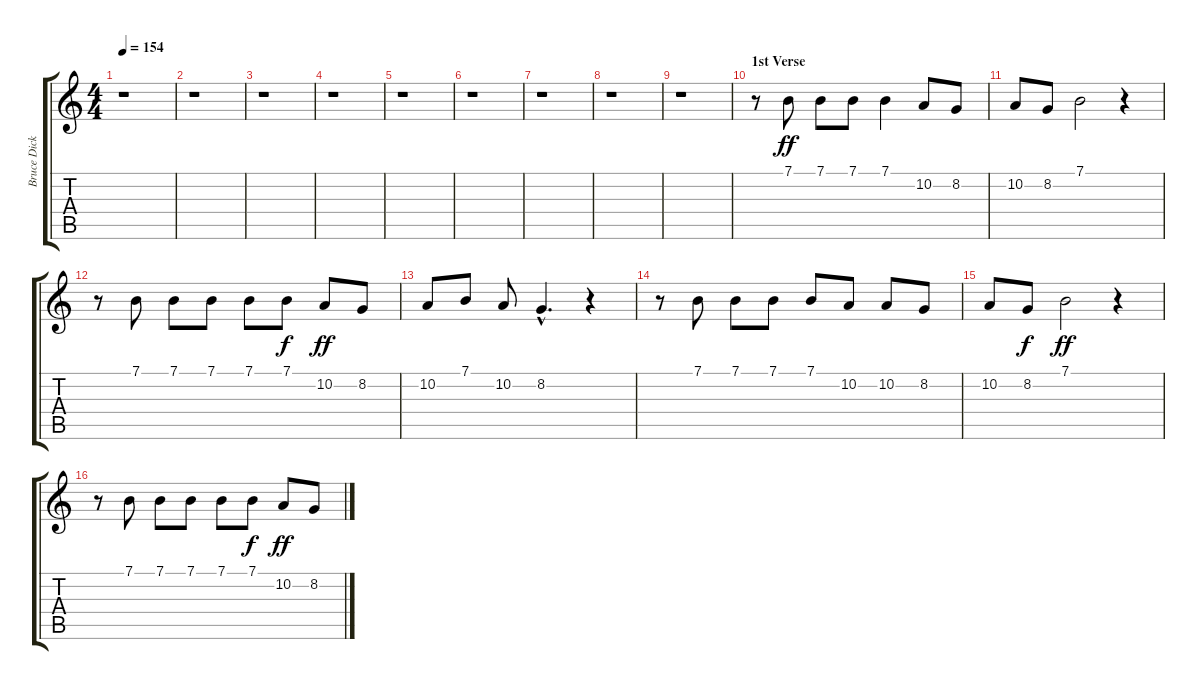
\track ("Bruce Dickinson's Vocals" "Bruce Dick") {instrument lead6voice}
\staff {score tabs}
\tuning (E4 B3 G3 D3 A2 E2) {hide}
\ts (4 4)
\tempo 154
\clef g2
\ks c
r.1{dy ff} |
r.1 |
r.1 |
r.1 |
r.1 |
r.1 |
r.1 |
r.1 |
r.1 |
\section ("" "1st Verse")
r.8 7.1.8 7.1.8 7.1.8 7.1.4 10.2.8 8.2.8 |
10.2.8 8.2.8 7.1.2 r.4 |
r.8 7.1.8 7.1.8 7.1.8 7.1.8 7.1.8{dy f} 10.2.8{dy ff} 8.2.8 |
10.2.8 7.1.8 10.2.8 8.2{hac}.4{d} r.4 |
r.8 7.1.8 7.1.8 7.1.8 7.1.8 10.2.8 10.2.8 8.2.8 |
10.2.8 8.2.8{dy f} 7.1.2{dy ff} r.4 |
r.8 7.1.8 7.1.8 7.1.8 7.1.8 7.1.8{dy f} 10.2.8{dy ff} 8.2.8
